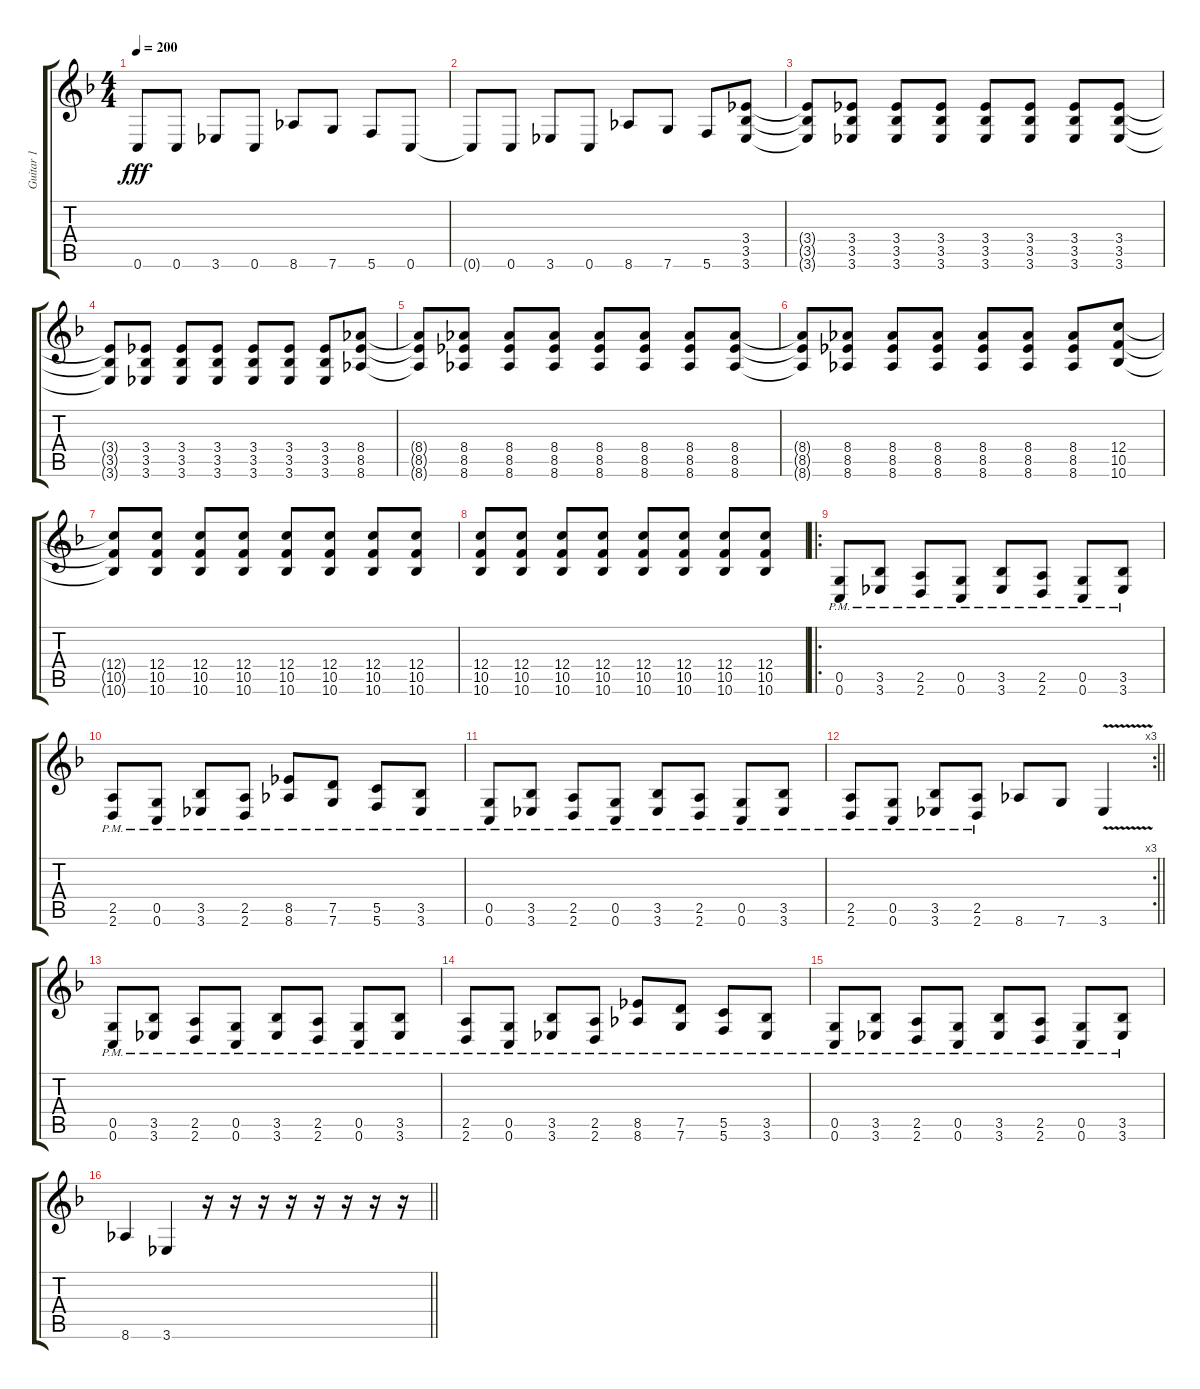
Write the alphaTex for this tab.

\track ("Guitar 1" "Guitar 1") {instrument overdrivenguitar}
\staff {score tabs}
\tuning (D4 A3 F3 C3 G2 C2) {hide}
\ts (4 4)
\tempo 200
\clef g2
\ks f
0.6{t}.8{dy fff} 0.6.8 3.6.8 0.6.8 8.6.8 7.6.8 5.6.8 0.6.8 |
0.6{t}.8 0.6.8 3.6.8 0.6.8 8.6.8 7.6.8 5.6.8 (3.4 3.5 3.6).8 |
(3.4{t} 3.5{t} 3.6{t}).8 (3.4 3.5 3.6).8 (3.4 3.5 3.6).8 (3.4 3.5 3.6).8 (3.4 3.5 3.6).8 (3.4 3.5 3.6).8 (3.4 3.5 3.6).8 (3.4 3.5 3.6).8 |
(3.4{t} 3.5{t} 3.6{t}).8 (3.4 3.5 3.6).8 (3.4 3.5 3.6).8 (3.4 3.5 3.6).8 (3.4 3.5 3.6).8 (3.4 3.5 3.6).8 (3.4 3.5 3.6).8 (8.4 8.5 8.6).8 |
(8.4{t} 8.5{t} 8.6{t}).8 (8.4 8.5 8.6).8 (8.4 8.5 8.6).8 (8.4 8.5 8.6).8 (8.4 8.5 8.6).8 (8.4 8.5 8.6).8 (8.4 8.5 8.6).8 (8.4 8.5 8.6).8 |
(8.4{t} 8.5{t} 8.6{t}).8 (8.4 8.5 8.6).8 (8.4 8.5 8.6).8 (8.4 8.5 8.6).8 (8.4 8.5 8.6).8 (8.4 8.5 8.6).8 (8.4 8.5 8.6).8 (12.4 10.5 10.6).8 |
(12.4{t} 10.5{t} 10.6{t}).8 (12.4 10.5 10.6).8 (12.4 10.5 10.6).8 (12.4 10.5 10.6).8 (12.4 10.5 10.6).8 (12.4 10.5 10.6).8 (12.4 10.5 10.6).8 (12.4 10.5 10.6).8 |
(12.4 10.5 10.6).8 (12.4 10.5 10.6).8 (12.4 10.5 10.6).8 (12.4 10.5 10.6).8 (12.4 10.5 10.6).8 (12.4 10.5 10.6).8 (12.4 10.5 10.6).8 (12.4 10.5 10.6).8 |
\ro
(0.5{pm} 0.6{pm}).8 (3.5{pm} 3.6{pm}).8 (2.5{pm} 2.6{pm}).8 (0.5{pm} 0.6{pm}).8 (3.5{pm} 3.6{pm}).8 (2.5{pm} 2.6{pm}).8 (0.5{pm} 0.6{pm}).8 (3.5{pm} 3.6{pm}).8 |
(2.5{pm} 2.6{pm}).8 (0.5{pm} 0.6{pm}).8 (3.5{pm} 3.6{pm}).8 (2.5{pm} 2.6{pm}).8 (8.5 8.6{pm}).8 (7.5 7.6{pm}).8 (5.5 5.6{pm}).8 (3.5{pm} 3.6{pm}).8 |
(0.5{pm} 0.6{pm}).8 (3.5{pm} 3.6{pm}).8 (2.5{pm} 2.6{pm}).8 (0.5{pm} 0.6{pm}).8 (3.5{pm} 3.6{pm}).8 (2.5{pm} 2.6{pm}).8 (0.5{pm} 0.6{pm}).8 (3.5{pm} 3.6{pm}).8 |
\rc 3
\barLineRight lightlight
(2.5{pm} 2.6{pm}).8 (0.5{pm} 0.6{pm}).8 (3.5{pm} 3.6{pm}).8 (2.5{pm} 2.6{pm}).8 8.6.8 7.6.8 3.6{v}.4 |
(0.5{pm} 0.6{pm}).8 (3.5{pm} 3.6{pm}).8 (2.5{pm} 2.6{pm}).8 (0.5{pm} 0.6{pm}).8 (3.5{pm} 3.6{pm}).8 (2.5{pm} 2.6{pm}).8 (0.5{pm} 0.6{pm}).8 (3.5{pm} 3.6{pm}).8 |
(2.5{pm} 2.6{pm}).8 (0.5{pm} 0.6{pm}).8 (3.5{pm} 3.6{pm}).8 (2.5{pm} 2.6{pm}).8 (8.5{pm} 8.6{pm}).8 (7.5{pm} 7.6{pm}).8 (5.5{pm} 5.6{pm}).8 (3.5{pm} 3.6{pm}).8 |
(0.5{pm} 0.6{pm}).8 (3.5{pm} 3.6{pm}).8 (2.5{pm} 2.6{pm}).8 (0.5{pm} 0.6{pm}).8 (3.5{pm} 3.6{pm}).8 (2.5{pm} 2.6{pm}).8 (0.5{pm} 0.6{pm}).8 (3.5{pm} 3.6{pm}).8 |
\barLineRight lightlight
8.6.4 3.6.4 r.16 r.16 r.16 r.16 r.16 r.16 r.16 r.16
